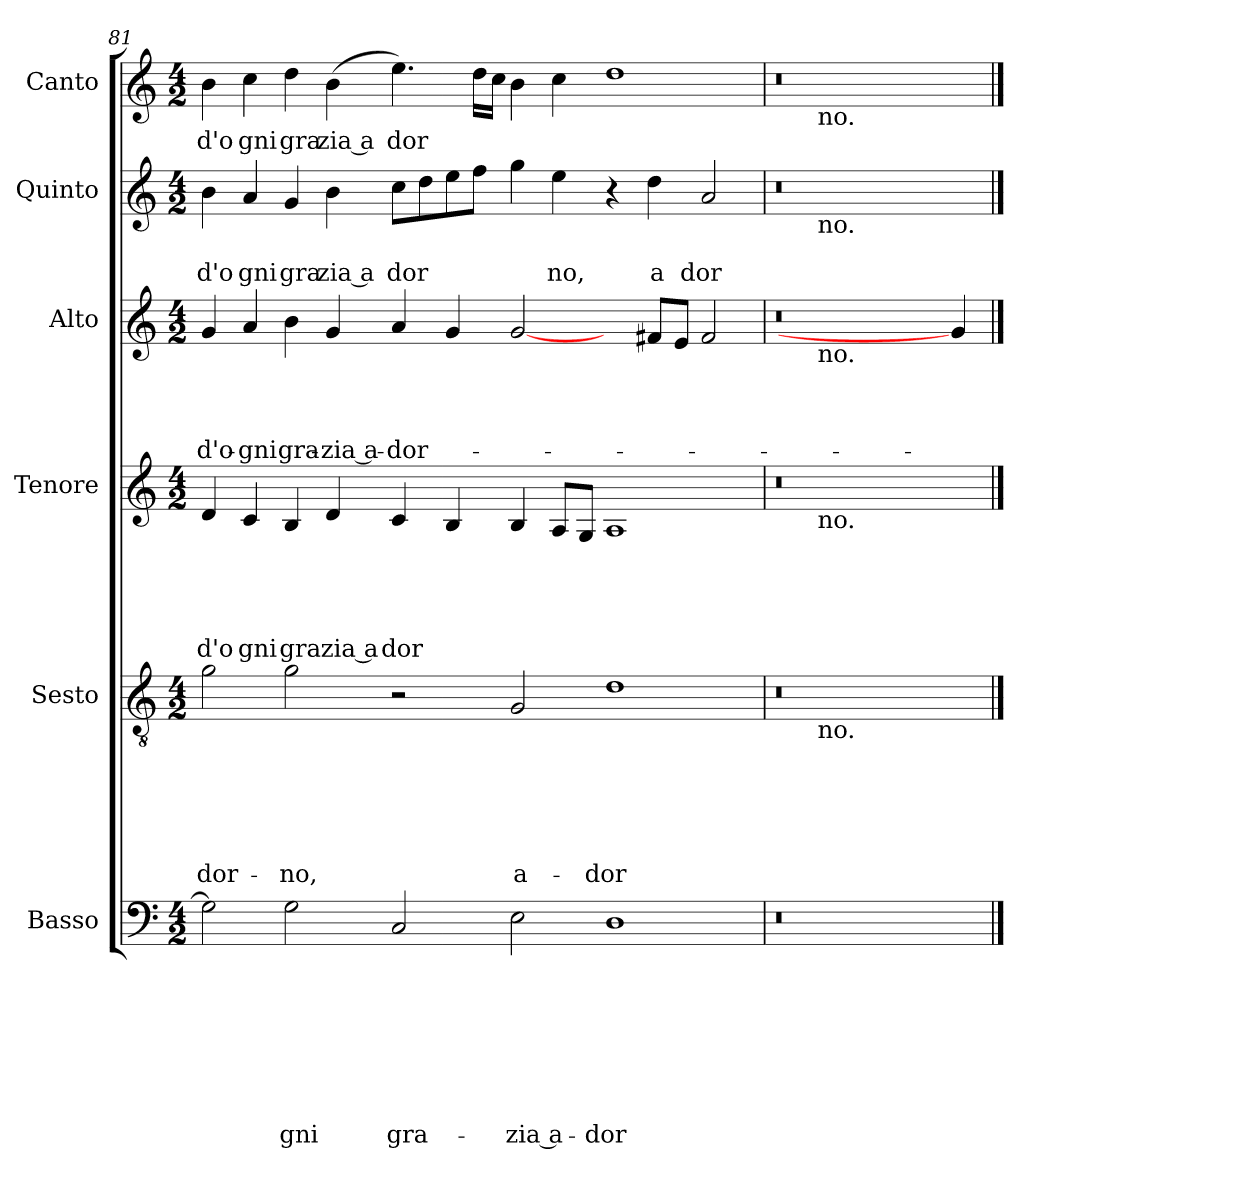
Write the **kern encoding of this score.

**kern	**text	**text	**text	**text	**text	**text	**text	**text	**kern	**text	**text	**text	**text	**text	**text	**kern	**text	**text	**text	**text	**text	**kern	**text	**text	**text	**text	**kern	**text	**text	**kern	**text
*part6	*part6	*part6	*part6	*part6	*part6	*part6	*part6	*part6	*part5	*part5	*part5	*part5	*part5	*part5	*part5	*part4	*part4	*part4	*part4	*part4	*part4	*part3	*part3	*part3	*part3	*part3	*part2	*part2	*part2	*part1	*part1
*staff6	*staff6	*staff6	*staff6	*staff6	*staff6	*staff6	*staff6	*staff6	*staff5	*staff5	*staff5	*staff5	*staff5	*staff5	*staff5	*staff4	*staff4	*staff4	*staff4	*staff4	*staff4	*staff3	*staff3	*staff3	*staff3	*staff3	*staff2	*staff2	*staff2	*staff1	*staff1
*I"Basso	*	*	*	*	*	*	*	*	*I"Sesto	*	*	*	*	*	*	*I"Tenore	*	*	*	*	*	*I"Alto	*	*	*	*	*I"Quinto	*	*	*I"Canto	*
*clefF4	*	*	*	*	*	*	*	*	*clefGv2	*	*	*	*	*	*	*clefG2	*	*	*	*	*	*clefG2	*	*	*	*	*clefG2	*	*	*clefG2	*
*k[]	*	*	*	*	*	*	*	*	*k[]	*	*	*	*	*	*	*k[]	*	*	*	*	*	*k[]	*	*	*	*	*k[]	*	*	*k[]	*
*C:	*	*	*	*	*	*	*	*	*C:	*	*	*	*	*	*	*C:	*	*	*	*	*	*C:	*	*	*	*	*C:	*	*	*C:	*
*M4/2	*	*	*	*	*	*	*	*	*M4/2	*	*	*	*	*	*	*M4/2	*	*	*	*	*	*M4/2	*	*	*	*	*M4/2	*	*	*M4/2	*
=81	=81	=81	=81	=81	=81	=81	=81	=81	=81	=81	=81	=81	=81	=81	=81	=81	=81	=81	=81	=81	=81	=81	=81	=81	=81	=81	=81	=81	=81	=81	=81
!	!	!	!	!	!	!	!	!	!	!	!	!	!	!	!LO:LY:b	!	!	!	!	!	!LO:LY:b	!	!	!	!	!LO:LY:b	!	!	!LO:LY:b	!	!LO:LY:b
2G\]	.	.	.	.	.	.	.	.	2g\	.	.	.	.	.	-dor-	4d/	.	.	.	.	d'o	4g/	.	.	.	d'o-	4b\	.	d'o	4b>\	d'o
!	!	!	!	!	!	!	!	!	!	!	!	!	!	!	!	!	!	!	!	!	!LO:LY:b	!	!	!	!	!LO:LY:b	!	!	!LO:LY:b	!	!LO:LY:b
.	.	.	.	.	.	.	.	.	.	.	.	.	.	.	.	4c/	.	.	.	.	gni	4a/	.	.	.	-gni	4a/	.	gni	4cc\	gni
!	!	!	!	!	!	!	!	!LO:LY:b	!	!	!	!	!	!	!LO:LY:b	!	!	!	!	!	!LO:LY:b	!	!	!	!	!LO:LY:b	!	!	!LO:LY:b	!	!LO:LY:b
2G\	.	.	.	.	.	.	.	-gni	2g\	.	.	.	.	.	-no,	4B/	.	.	.	.	gra	4b\	.	.	.	gra-	4g/	.	gra	4dd\	gra
!	!	!	!	!	!	!	!	!	!	!	!	!	!	!	!	!	!	!	!	!	!LO:LY:b:rj	!	!	!	!	!LO:LY:b:rj	!	!	!LO:LY:b:rj	!	!LO:LY:b:rj
.	.	.	.	.	.	.	.	.	.	.	.	.	.	.	.	4d/	.	.	.	.	zia a	4g/	.	.	.	-zia a-	4b\	.	zia a	(<4b\	zia a
!	!	!	!	!	!	!	!	!LO:LY:b	!	!	!	!	!	!	!	!	!	!	!	!	!LO:LY:b	!	!	!	!	!LO:LY:b	!	!	!LO:LY:b	!	!LO:LY:b
2C/	.	.	.	.	.	.	.	gra-	2r	.	.	.	.	.	.	4c/	.	.	.	.	dor	4a/	.	.	.	-dor-	8cc\L	.	dor	4.ee\)	dor
.	.	.	.	.	.	.	.	.	.	.	.	.	.	.	.	.	.	.	.	.	.	.	.	.	.	.	8dd\	.	.	.	.
.	.	.	.	.	.	.	.	.	.	.	.	.	.	.	.	4B/	.	.	.	.	.	4g/	.	.	.	.	8ee\	.	.	.	.
.	.	.	.	.	.	.	.	.	.	.	.	.	.	.	.	.	.	.	.	.	.	.	.	.	.	.	8ff\J	.	.	16dd\LL	.
.	.	.	.	.	.	.	.	.	.	.	.	.	.	.	.	.	.	.	.	.	.	.	.	.	.	.	.	.	.	16cc\JJ	.
!	!	!	!	!	!	!	!	!LO:LY:b:rj	!	!	!	!	!	!	!LO:LY:b	!	!	!	!	!	!	!	!	!	!	!	!	!	!	!	!
2E\	.	.	.	.	.	.	.	-zia a-	2G/	.	.	.	.	.	a-	4B/	.	.	.	.	.	[2g/	.	.	.	.	4gg\	.	.	4b\	.
!	!	!	!	!	!	!	!	!	!	!	!	!	!	!	!	!	!	!	!	!	!	!	!	!	!	!	!	!	!LO:LY:b	!	!
.	.	.	.	.	.	.	.	.	.	.	.	.	.	.	.	8A/L	.	.	.	.	.	.	.	.	.	.	4ee\	.	no,	4cc\	.
.	.	.	.	.	.	.	.	.	.	.	.	.	.	.	.	8G/J	.	.	.	.	.	.	.	.	.	.	.	.	.	.	.
!	!	!	!	!	!	!	!	!LO:LY:b	!	!	!	!	!	!	!LO:LY:b	!	!	!	!	!	!	!	!	!	!	!	!	!	!	!	!
1D	.	.	.	.	.	.	.	-dor-	1d	.	.	.	.	.	-dor-	1A	.	.	.	.	.	4ryy	.	.	.	.	4r	.	.	1dd	.
!	!	!	!	!	!	!	!	!	!	!	!	!	!	!	!	!	!	!	!	!	!	!	!	!	!	!	!	!	!LO:LY:b	!	!
.	.	.	.	.	.	.	.	.	.	.	.	.	.	.	.	.	.	.	.	.	.	8f#X/L	.	.	.	.	4dd\	.	a	.	.
.	.	.	.	.	.	.	.	.	.	.	.	.	.	.	.	.	.	.	.	.	.	8e/J	.	.	.	.	.	.	.	.	.
!	!	!	!	!	!	!	!	!	!	!	!	!	!	!	!	!	!	!	!	!	!	!	!	!	!	!	!	!	!LO:LY:b	!	!
.	.	.	.	.	.	.	.	.	.	.	.	.	.	.	.	.	.	.	.	.	.	2f#/	.	.	.	.	2a/	.	dor	.	.
=82	=82	=82	=82	=82	=82	=82	=82	=82	=82	=82	=82	=82	=82	=82	=82	=82	=82	=82	=82	=82	=82	=82	=82	=82	=82	=82	=82	=82	=82	=82	=82
*	*	*	*	*	*	*	*	*	*^	*	*	*	*	*	*	*^	*	*	*	*	*	*^	*	*	*	*	*^	*	*	*^	*
0r	.	.	.	.	.	.	.	.	0r	4ryy	.	.	.	.	.	.	0r	4ryy	.	.	.	.	.	0r	4ryy	.	.	.	.	0r	4ryy	.	.	0r	4ryy	.
!	!	!	!	!	!	!	!	!	!	!	!	!	!	!	!	!	!	!	!	!	!	!	!	!	!	!	!	!	!	!	!	!	!	!	!LO:TX:b:t=no.	!
!	!	!	!	!	!	!	!	!	!	!	!	!	!	!	!	!	!	!	!	!	!	!	!	!	!	!	!	!	!	!	!LO:TX:b:t=no.	!	!	!	!	!
!	!	!	!	!	!	!	!	!	!	!	!	!	!	!	!	!	!	!	!	!	!	!	!	!	!LO:TX:b:t=no.	!	!	!	!	!	!	!	!	!	!	!
!	!	!	!	!	!	!	!	!	!	!	!	!	!	!	!	!	!	!LO:TX:b:t=no.	!	!	!	!	!	!	!	!	!	!	!	!	!	!	!	!	!	!
!	!	!	!	!	!	!	!	!	!	!LO:TX:b:t=no.	!	!	!	!	!	!	!	!	!	!	!	!	!	!	!	!	!	!	!	!	!	!	!	!	!	!
.	.	.	.	.	.	.	.	.	.	0ryy	.	.	.	.	.	.	.	0ryy	.	.	.	.	.	.	0ryy	.	.	.	.	.	0ryy	.	.	.	0ryy	.
4ryy	.	.	.	.	.	.	.	.	4ryy	.	.	.	.	.	.	.	4ryy	.	.	.	.	.	.	4g/]	.	.	.	.	.	4ryy	.	.	.	4ryy	.	.
*	*	*	*	*	*	*	*	*	*v	*v	*	*	*	*	*	*	*	*	*	*	*	*	*	*v	*v	*	*	*	*	*v	*v	*	*	*v	*v	*
*	*	*	*	*	*	*	*	*	*	*	*	*	*	*	*	*v	*v	*	*	*	*	*	*	*	*	*	*	*	*	*	*	*
==	==	==	==	==	==	==	==	==	==	==	==	==	==	==	==	==	==	==	==	==	==	==	==	==	==	==	==	==	==	==	==
*-	*-	*-	*-	*-	*-	*-	*-	*-	*-	*-	*-	*-	*-	*-	*-	*-	*-	*-	*-	*-	*-	*-	*-	*-	*-	*-	*-	*-	*-	*-	*-
